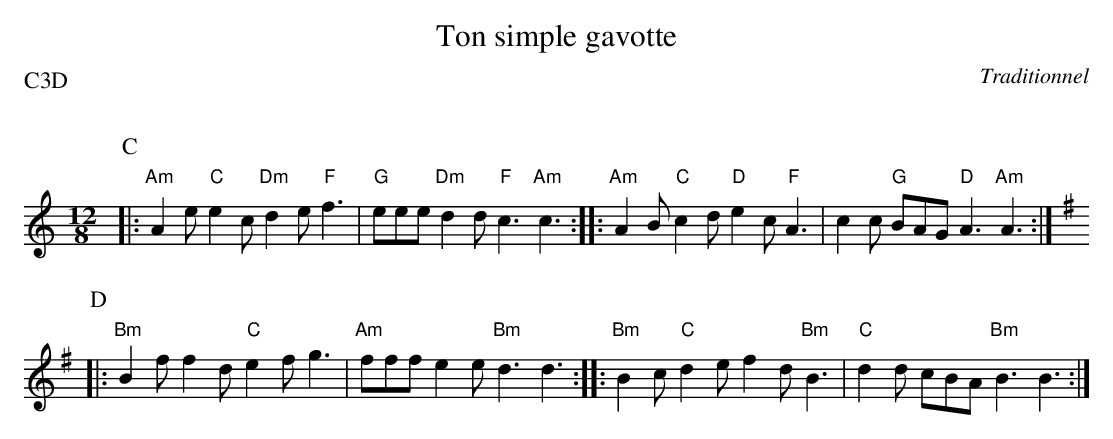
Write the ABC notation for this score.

X:1
T:Ton simple gavotte
C:Traditionnel
Q:C3=156
P:C3D
M:12/8
K:C
P:C
|: "Am"A2 e "C"e2 c "Dm"d2 e "F"f3|"G"eee "Dm"d2 d "F"c3 "Am"c3::\
"Am"A2 B "C"c2 d "D"e2 c "F"A3|c2 c "G"BAG "D"A3 "Am"A3:|
K:BPhr
P:D
|: "Bm"B2 f f2 d "C"e2 f g3|"Am"fff e2 e "Bm"d3 d3::\
"Bm"B2 c "C"d2 e f2 d "Bm"B3|"C"d2 d cBA "Bm"B3 B3:|
